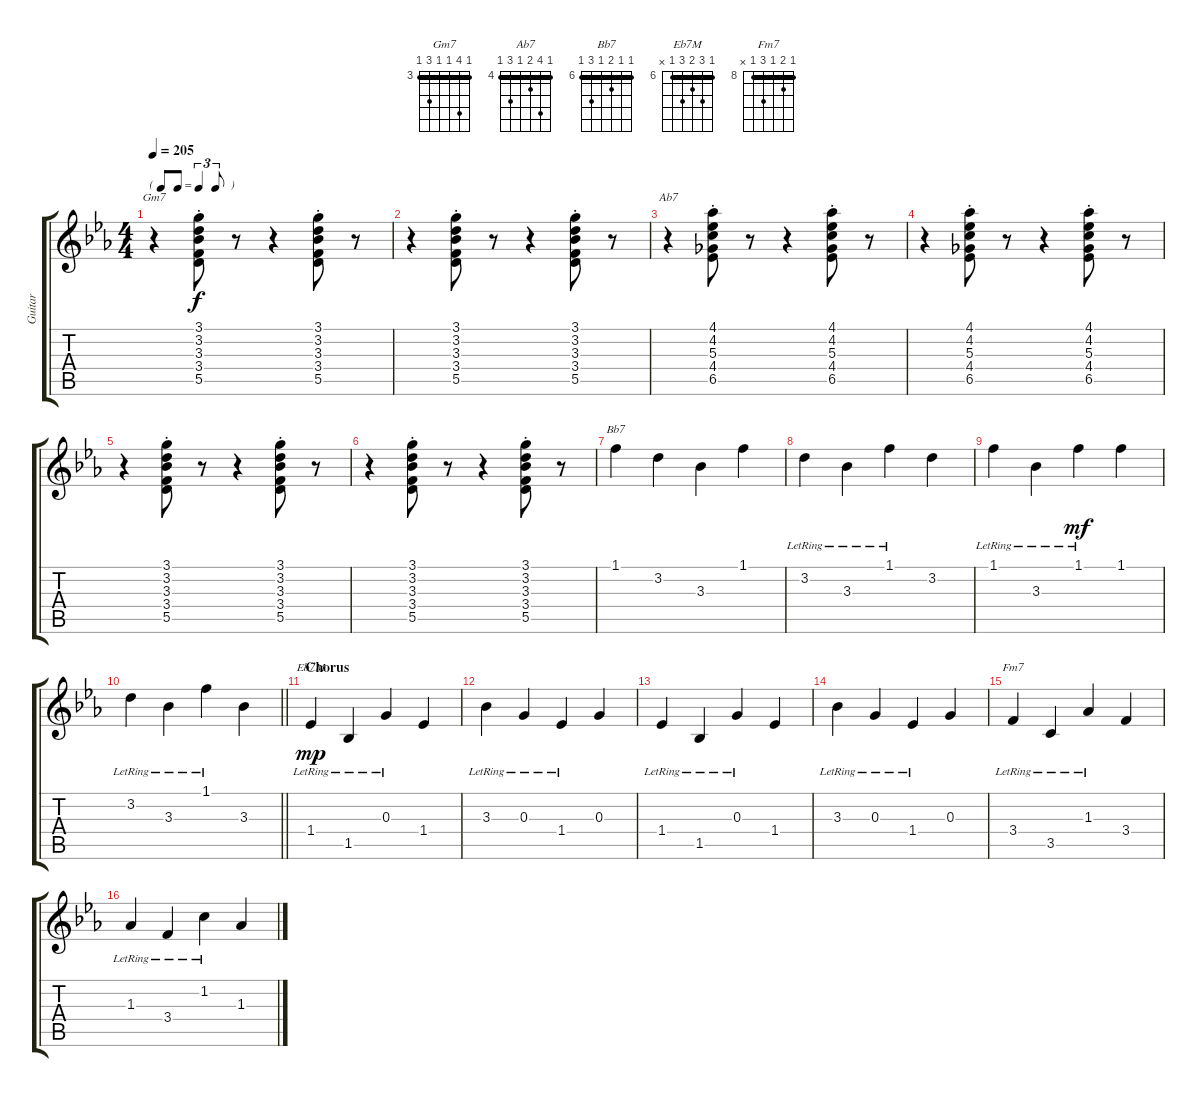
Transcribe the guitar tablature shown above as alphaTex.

\track ("Guitar" "Guitar") {instrument electricguitarclean}
\staff {score tabs}
\tuning (E4 B3 G3 D3 A2 E2) {hide}
\chord ("Gm7" 3 6 3 3 5 3) {firstfret 3 barre 3}
\chord ("Ab7" 4 7 5 4 6 4) {firstfret 4 barre 4}
\chord ("Bb7" 6 6 7 6 8 6) {firstfret 6 barre 6}
\chord ("Eb7M" 6 8 7 8 6 x) {firstfret 6 barre 6}
\chord ("Fm7" 8 9 8 10 8 x) {firstfret 8 barre 8}
\ts (4 4)
\tf triplet8th
\tempo 205
\clef g2
\ks eb
r.4{ch "Gm7" dy f} (3.1{st} 3.2{st} 3.3{st} 3.4{st} 5.5{st}).8 r.8 r.4 (3.1{st} 3.2{st} 3.3{st} 3.4{st} 5.5{st}).8 r.8 |
r.4 (3.1{st} 3.2{st} 3.3{st} 3.4{st} 5.5{st}).8 r.8 r.4 (3.1{st} 3.2{st} 3.3{st} 3.4{st} 5.5{st}).8 r.8 |
r.4{ch "Ab7"} (4.1{st} 4.2{st} 5.3{st} 4.4{st} 6.5{st}).8 r.8 r.4 (4.1{st} 4.2{st} 5.3{st} 4.4{st} 6.5{st}).8 r.8 |
r.4 (4.1{st} 4.2{st} 5.3{st} 4.4{st} 6.5{st}).8 r.8 r.4 (4.1{st} 4.2{st} 5.3{st} 4.4{st} 6.5{st}).8 r.8 |
r.4 (3.1{st} 3.2{st} 3.3{st} 3.4{st} 5.5{st}).8 r.8 r.4 (3.1{st} 3.2{st} 3.3{st} 3.4{st} 5.5{st}).8 r.8 |
r.4 (3.1{st} 3.2{st} 3.3{st} 3.4{st} 5.5{st}).8 r.8 r.4 (3.1{st} 3.2{st} 3.3{st} 3.4{st} 5.5{st}).8 r.8 |
1.1.4{ch "Bb7"} 3.2.4 3.3.4 1.1.4 |
3.2{lr}.4 3.3{lr}.4 1.1{lr}.4 3.2.4 |
1.1{lr}.4 3.3{lr}.4 1.1{lr}.4{dy mf} 1.1.4 |
\barLineRight lightlight
3.2{lr}.4 3.3{lr}.4 1.1{lr}.4 3.3.4 |
\section ("" "Chorus")
1.4{lr}.4{ch "Eb7M" dy mp} 1.5{lr}.4 0.3{lr}.4 1.4.4 |
3.3{lr}.4 0.3{lr}.4 1.4{lr}.4 0.3.4 |
1.4{lr}.4 1.5{lr}.4 0.3{lr}.4 1.4.4 |
3.3{lr}.4 0.3{lr}.4 1.4{lr}.4 0.3.4 |
3.4{lr}.4{ch "Fm7"} 3.5{lr}.4 1.3{lr}.4 3.4.4 |
1.3{lr}.4 3.4{lr}.4 1.2{lr}.4 1.3.4
